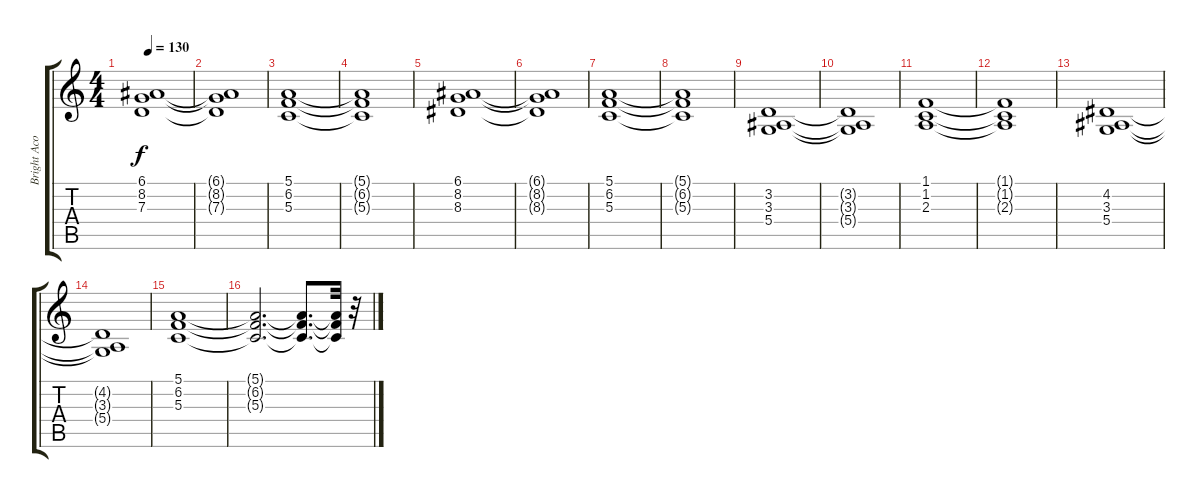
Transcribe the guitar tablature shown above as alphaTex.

\track ("Bright Acoustic Piano" "Bright Aco") {instrument brightacousticpiano}
\staff {score tabs}
\tuning (E4 B3 G3 D3 A2 E2) {hide}
\ts (4 4)
\tempo 130
\clef g2
\ks c
(6.1 8.2 7.3).1{dy f} |
(6.1{t} 8.2{t} 7.3{t}).1 |
(5.1 6.2 5.3).1 |
(5.1{t} 6.2{t} 5.3{t}).1 |
(6.1 8.2 8.3).1 |
(6.1{t} 8.2{t} 8.3{t}).1 |
(5.1 6.2 5.3).1 |
(5.1{t} 6.2{t} 5.3{t}).1 |
(3.2 3.3 5.4).1 |
(3.2{t} 3.3{t} 5.4{t}).1 |
(1.1 1.2 2.3).1 |
(1.1{t} 1.2{t} 2.3{t}).1 |
(4.2 3.3 5.4).1 |
(4.2{t} 3.3{t} 5.4{t}).1 |
(5.1 6.2 5.3).1 |
(5.1{t} 6.2{t} 5.3{t}).2{d} (5.1{t} 6.2{t} 5.3{t}).8{d} (5.1{t} 6.2{t} 5.3{t}).32 r.32
